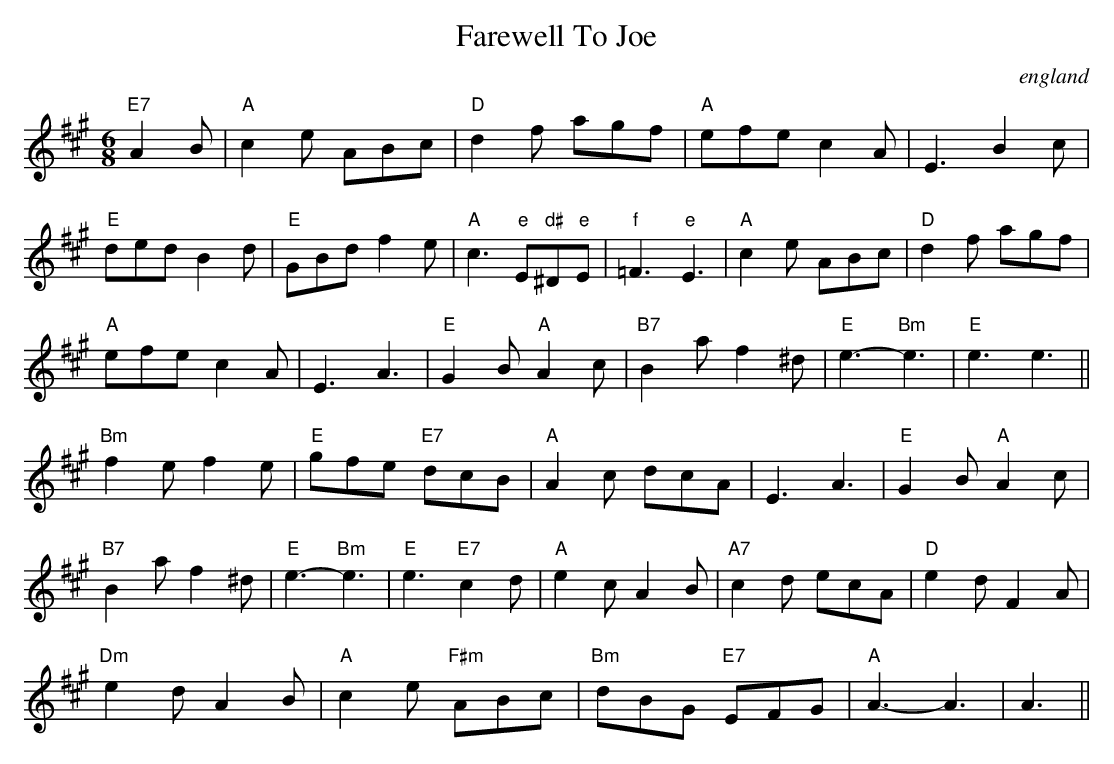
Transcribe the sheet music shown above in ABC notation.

X:1
T:Farewell To Joe
O:england
M:6/8
K:A
"E7"A2B |"A"c2e ABc|"D"d2f agf|"A"efe c2A|E3 B2c|
"E"ded B2d|"E"GBd f2e|"A"c3 "e"E"d#"^D"e"E|"f"=F3 "e"E3|"A"c2e ABc|"D"d2f agf|
"A"efe c2A|E3 A3|"E"G2B "A"A2c|"B7"B2a f2^d|"E"e3 -"Bm"e3|"E"e3 e3||
"Bm"f2e f2e|"E"gfe "E7"dcB|"A"A2c dcA|E3 A3|"E"G2B "A"A2c|
"B7"B2a f2^d|"E"e3 -"Bm"e3|"E"e3 "E7"c2d|"A"e2c A2B|"A7"c2d ecA|"D"e2d F2A|
"Dm"e2d A2B|"A"c2e "F#m"ABc|"Bm"dBG "E7"EFG|"A"A3 -A3|A3 ||
